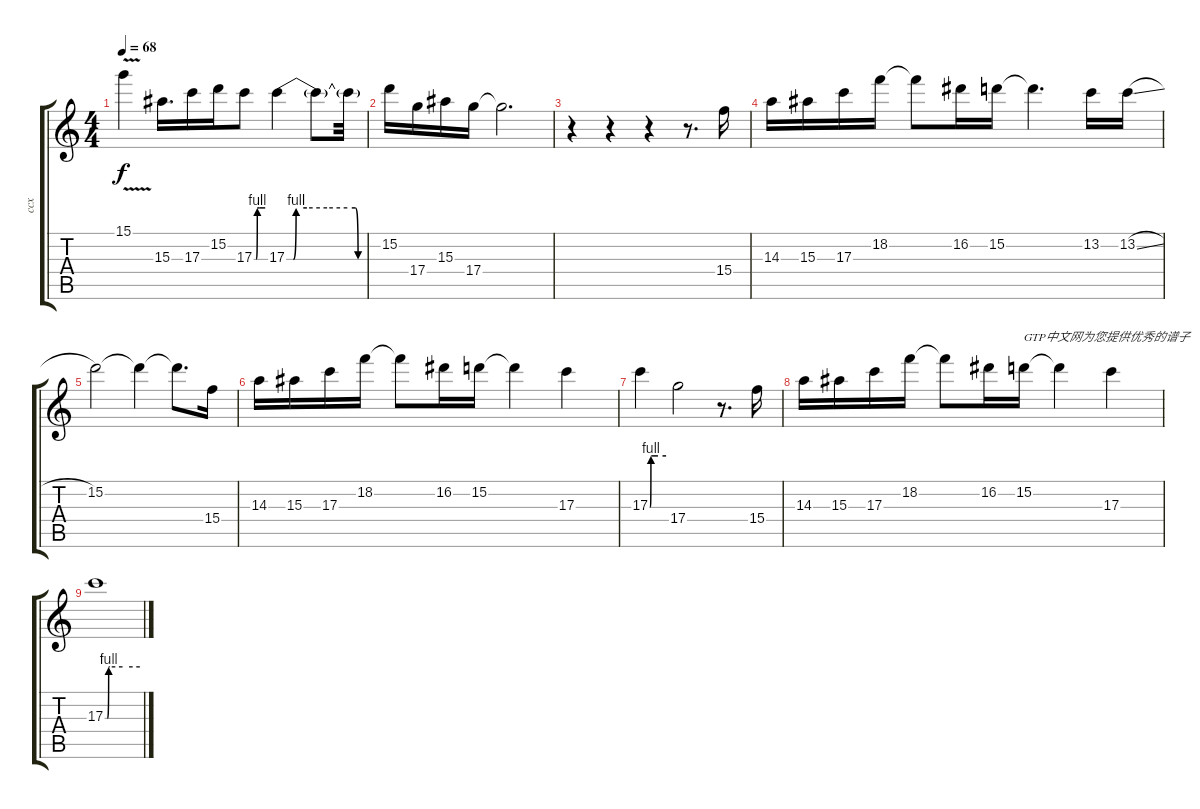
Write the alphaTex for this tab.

\track ("ccx" "ccx") {instrument distortionguitar}
\staff {score tabs}
\tuning (E4 B3 G3 D3 A2 E2) {hide}
\ts (4 4)
\tempo 68
\clef g2
\ks c
15.1{v}.4{dy f} 15.3.16{d} 17.3.16 15.2.16 17.3{be (custom 0 0 12 0 17 4 30 4 60 4)}.8 17.3{be (custom 0 0 5 0 7 4 15 4 30 4 45 4 51 4 53 0 60 0)}.4 17.3{t}.8 17.3{t}.32 |
15.2.16 17.4.16 15.3.16 17.4.16 17.4{t}.2{d} |
r.4 r.4 r.4 r.8{d} 15.4.16 |
14.3.16 15.3.16 17.3.16 18.2.16 18.2{t}.8 16.2.16 15.2.16 15.2{t}.4{d} 13.2.16 13.2{sl}.16 |
15.2.2 15.2{t}.4 15.2{t}.8{d} 15.4.16 |
14.3.16 15.3.16 17.3.16 18.2.16 18.2{t}.8 16.2.16 15.2.16 15.2{t}.4 17.3.4 |
17.3{be (custom 0 0 2 0 4 4 6 4 8 4 30 4 60 4)}.4 17.4.2 r.8{d} 15.4.16 |
14.3.16 15.3.16 17.3.16 18.2.16 18.2{t}.8 16.2.16 15.2.16{txt "GTP中文网为您提供优秀的谱子"} 15.2{t}.4 17.3.4 |
17.3{be (custom 0 0 4 0 6 4 8 4 30 4 60 4)}.1
